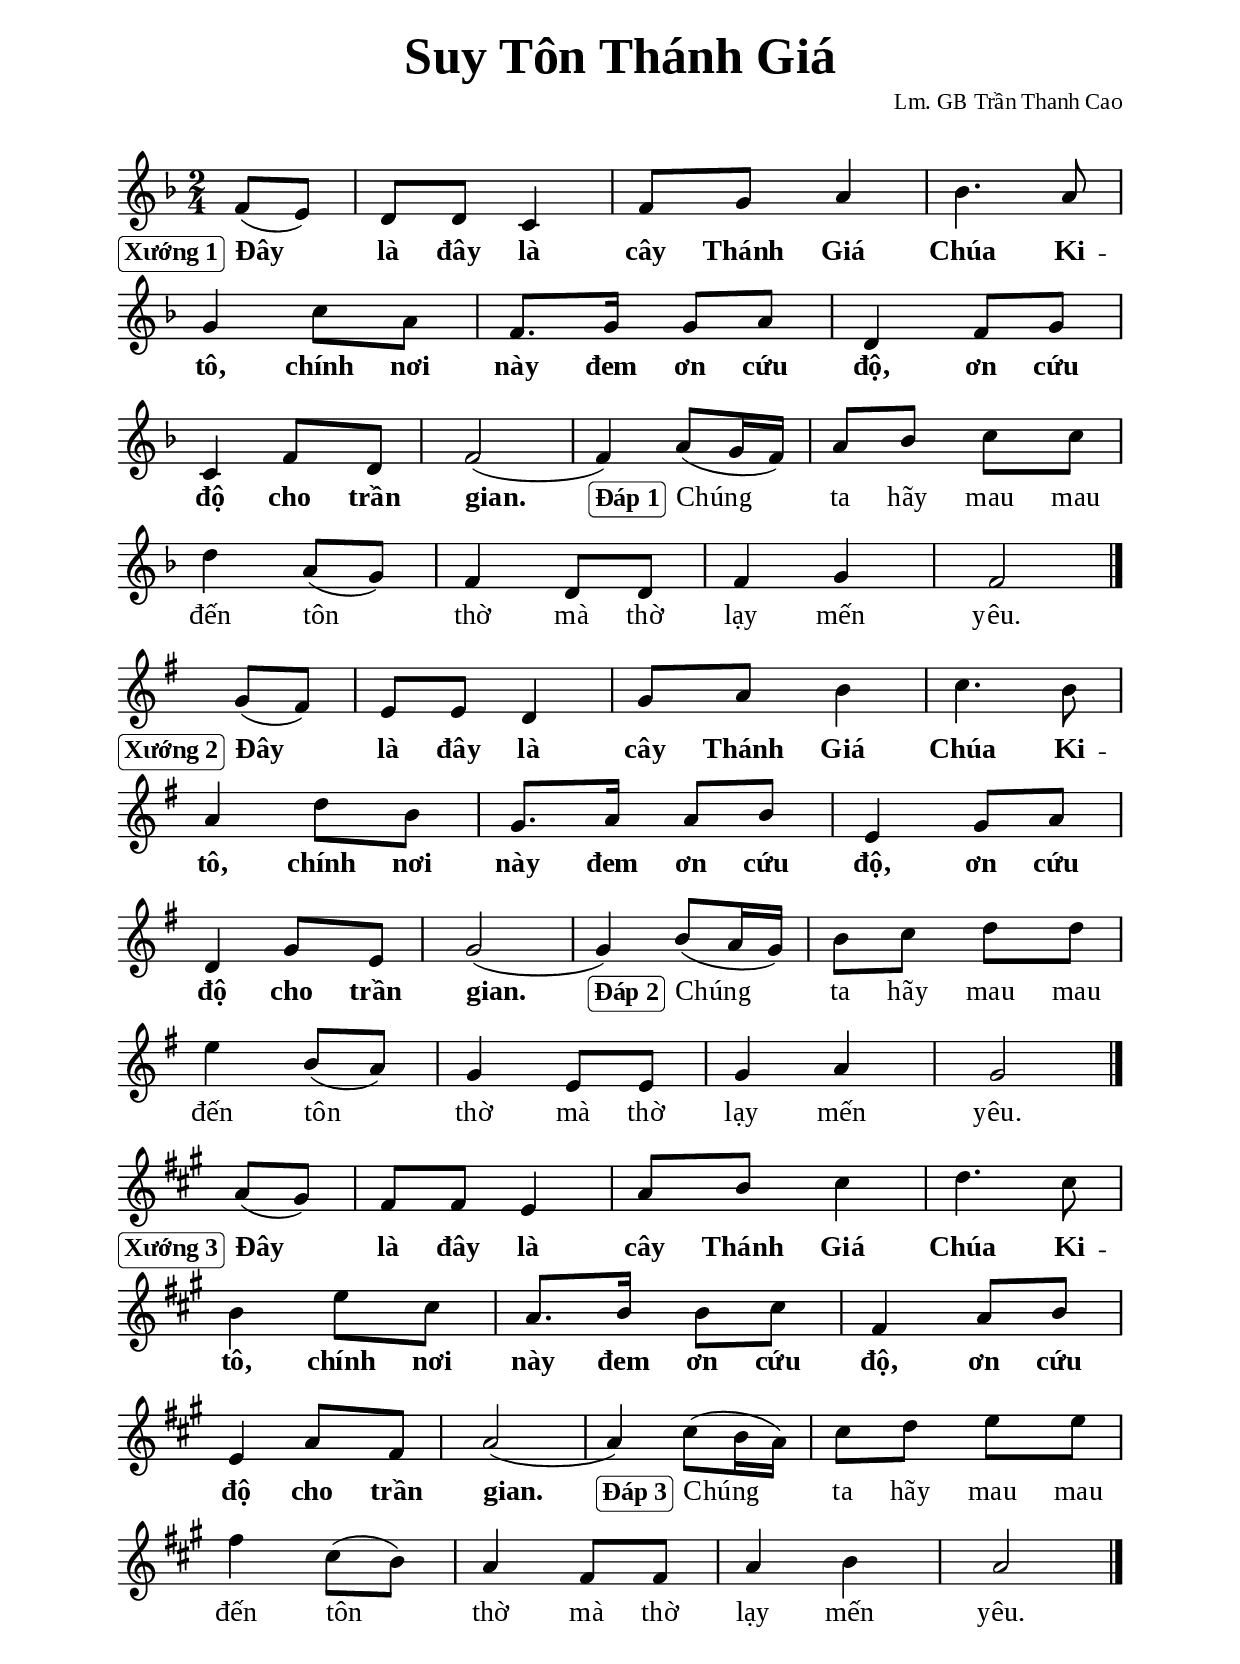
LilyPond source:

% Cài đặt chung
\version "2.22.1"
\include "english.ly"

\header {
  title = \markup { \fontsize #3 "Suy Tôn Thánh Giá" }
  poet = " "
  composer = "Lm. GB Trần Thanh Cao"
  arranger = " "
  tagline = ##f
}

% Nhạc phiên khúc
nhacPhienKhuc = \relative c' {
  \set Staff.printKeyCancellation = ##f
  \set Staff.explicitKeySignatureVisibility = #begin-of-line-visible
  
  \key f \major \time 2/4
  \partial 4 f8( e) |
  d d c4 |
  f8 g a4 |
  bf4. a8 |
  g4 c8 a |
  f8. g16 g8 a |
  d,4 f8 g |
  c,4 f8 d |
  f2( |
  f4) a8( g16 f) |
  a8 bf c c |
  d4 a8( g) |
  f4 d8 d |
  f4 g |
  f2 \bar "|." \break
  
  \key g \major
  \partial 4 g8( fs) |
  e e d4 |
  g8 a b4 |
  c4. b8 |
  a4 d8 b |
  g8. a16 a8 b |
  e,4 g8 a |
  d,4 g8 e |
  g2( |
  g4) b8( a16 g) |
  b8 c d d |
  e4 b8( a) |
  g4 e8 e |
  g4 a |
  g2 \bar "|." \break
  
  \key a \major
  \partial 4 a8( gs) |
  fs fs e4 |
  a8 b cs4 |
  d4. cs8 |
  b4 e8 cs |
  a8. b16 b8 cs |
  fs,4 a8 b |
  e,4 a8 fs |
  a2( |
  a4) cs8( b16 a) |
  cs8 d e e |
  fs4 cs8( b) |
  a4 fs8 fs |
  a4 b |
  a2 \bar "|."
}

% Lời phiên khúc
loiPhienKhuc = \lyricmode {
  \override Lyrics.LyricText.font-series = #'bold
  \set stanza = \markup { \rounded-box { \large "Xướng 1" } }
  Đây là đây là cây Thánh Giá Chúa Ki -- tô,
  chính nơi này đem ơn cứu độ,
  ơn cứu độ cho trần gian.
  \override Lyrics.LyricText.font-series = #'normal
  \set stanza = \markup { \rounded-box { \large "Đáp 1" } }
  Chúng ta hãy mau mau đến tôn thờ mà thờ lạy mến yêu.
  
  \override Lyrics.LyricText.font-series = #'bold
  \set stanza = \markup { \rounded-box { \large "Xướng 2" } }
  Đây là đây là cây Thánh Giá Chúa Ki -- tô,
  chính nơi này đem ơn cứu độ,
  ơn cứu độ cho trần gian.
  \override Lyrics.LyricText.font-series = #'normal
  \set stanza = \markup { \rounded-box { \large "Đáp 2" } }
  Chúng ta hãy mau mau đến tôn thờ mà thờ lạy mến yêu.
  
  \override Lyrics.LyricText.font-series = #'bold
  \set stanza = \markup { \rounded-box { \large "Xướng 3" } }
  Đây là đây là cây Thánh Giá Chúa Ki -- tô,
  chính nơi này đem ơn cứu độ,
  ơn cứu độ cho trần gian.
  \override Lyrics.LyricText.font-series = #'normal
  \set stanza = \markup { \rounded-box { \large "Đáp 3" } }
  Chúng ta hãy mau mau đến tôn thờ mà thờ lạy mến yêu.
}

% Dàn trang
\paper {
  #(set-paper-size "a4")
  top-margin = 10\mm
  bottom-margin = 10\mm
  left-margin = 20\mm
  right-margin = 20\mm
  indent = #0
  #(define fonts
    (make-pango-font-tree
      "Liberation Serif"
      "Liberation Serif"
      "Liberation Serif"
      (/ 20 20)))
  page-count = #1
  system-system-spacing = #'((basic-distance . 12))
  score-system-spacing = #'((basic-distance . 12))
}

\score {
  \new ChoirStaff <<
    \new Staff = phienKhuc \with {
        \magnifyStaff #(magstep +0.5)
      }
      <<
      \new Voice = beSop \nhacPhienKhuc
    >>
    \new Lyrics \lyricsto beSop \loiPhienKhuc
  >>
  \layout {
    \override Lyrics.LyricText.font-size = #+2
    \override Lyrics.LyricSpace.minimum-distance = #3.5
    \override Score.BarNumber.break-visibility = ##(#f #f #f)
    \override Score.SpacingSpanner.uniform-stretching = ##t
  } 
}
